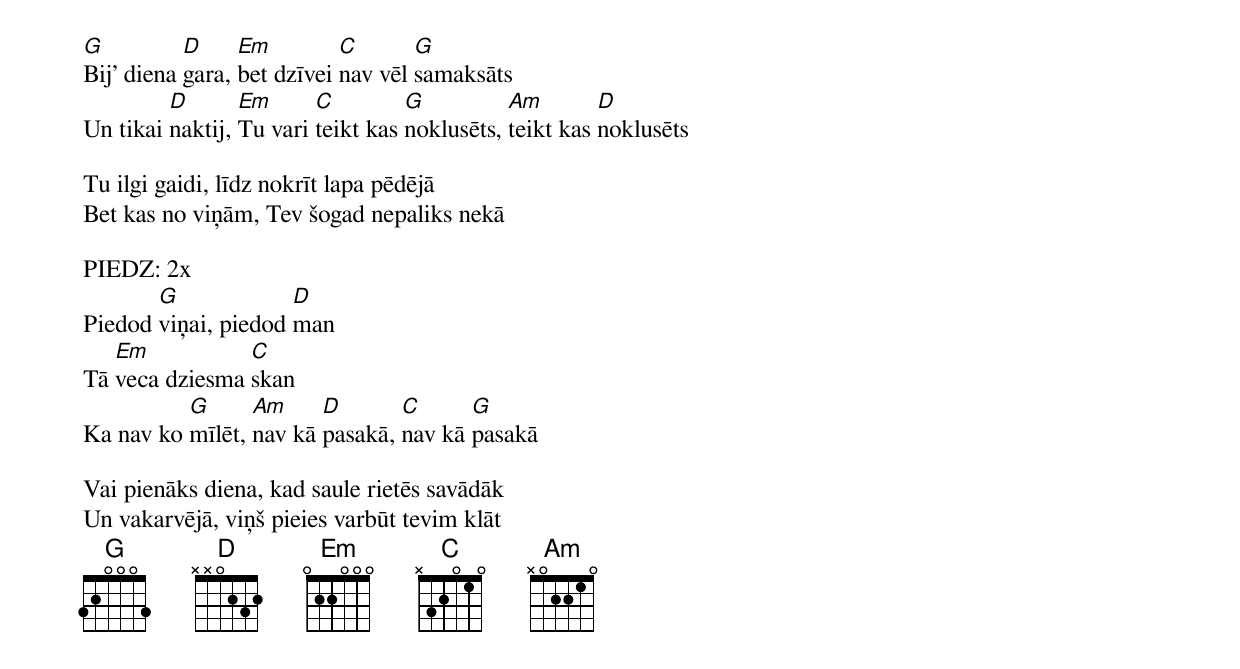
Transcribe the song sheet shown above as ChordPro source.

[G]Bij’ diena [D]gara, [Em]bet dzīvei [C]nav vēl [G]samaksāts
Un tikai [D]naktij, [Em]Tu vari [C]teikt kas [G]noklusēts, [Am]teikt kas [D]noklusēts

Tu ilgi gaidi, līdz nokrīt lapa pēdējā
Bet kas no viņām, Tev šogad nepaliks nekā

PIEDZ: 2x
Piedod [G]viņai, piedod [D]man
Tā [Em]veca dziesma [C]skan
Ka nav ko [G]mīlēt, [Am]nav kā [D]pasakā, [C]nav kā [G]pasakā

Vai pienāks diena, kad saule rietēs savādāk
Un vakarvējā, viņš pieies varbūt tevim klāt
